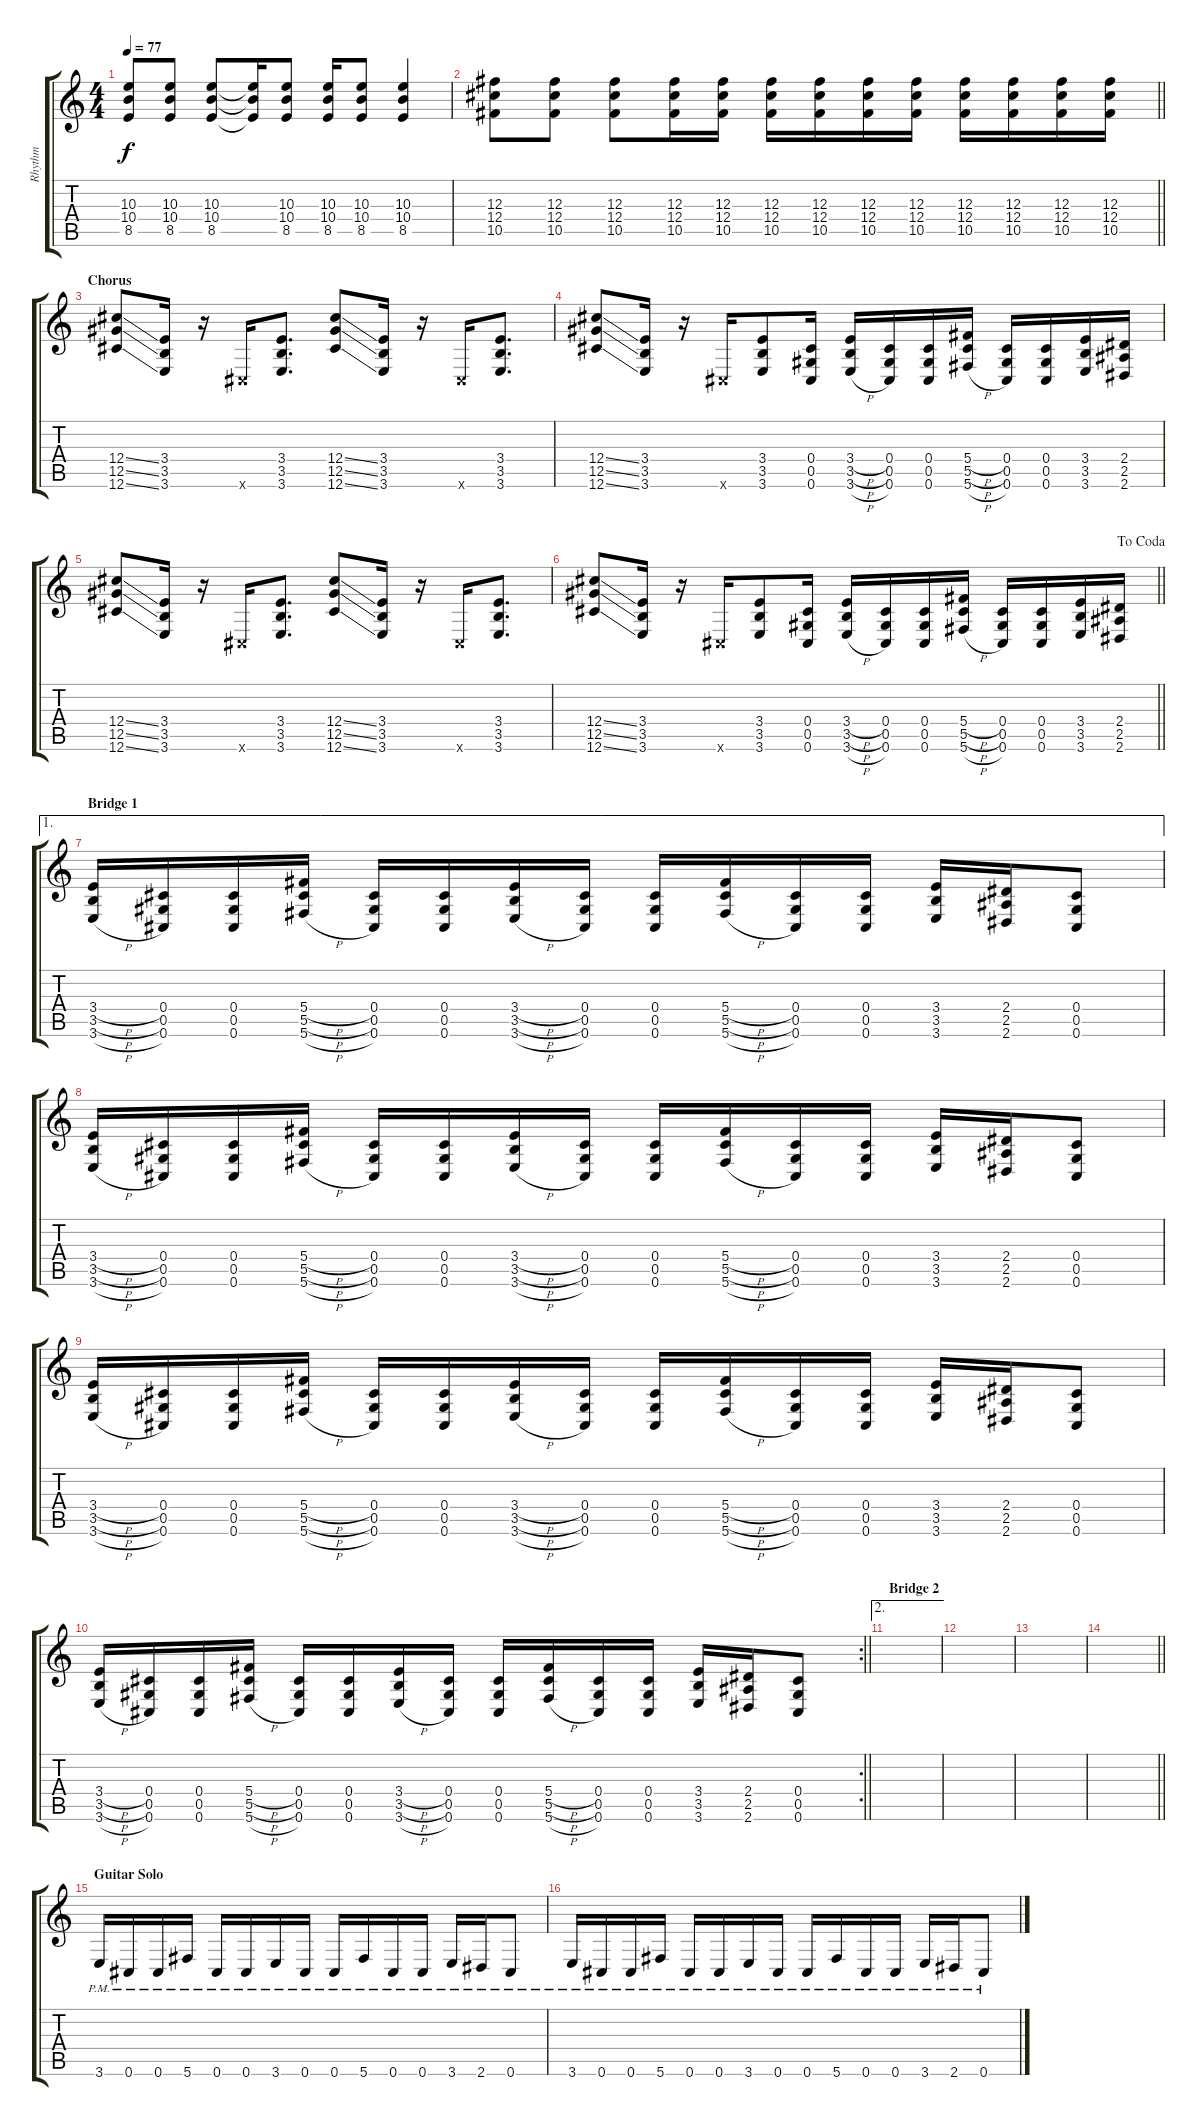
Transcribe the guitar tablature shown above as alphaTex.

\track ("Rhythm" "Rhythm") {instrument distortionguitar}
\staff {score tabs}
\tuning (Eb4 Bb3 Gb3 Db3 Ab2 Db2) {hide}
\ts (4 4)
\tempo 77
\clef g2
\ks c
(10.3 10.4 8.5).8{dy f} (10.3 10.4 8.5).8 (10.3 10.4 8.5).8 (10.3{t} 10.4{t} 8.5{t}).16 (10.3 10.4 8.5).8 (10.3 10.4 8.5).16 (10.3 10.4 8.5).8 (10.3 10.4 8.5).4 |
\barLineRight lightlight
(12.3 12.4 10.5).8 (12.3 12.4 10.5).8 (12.3 12.4 10.5).8 (12.3 12.4 10.5).16 (12.3 12.4 10.5).16 (12.3 12.4 10.5).16 (12.3 12.4 10.5).16 (12.3 12.4 10.5).16 (12.3 12.4 10.5).16 (12.3 12.4 10.5).16 (12.3 12.4 10.5).16 (12.3 12.4 10.5).16 (12.3 12.4 10.5).16 |
\section ("" "Chorus")
(12.4{ss} 12.5{ss} 12.6{ss}).8 (3.4 3.5 3.6).16 r.16 0.6{x}.16 (3.4 3.5 3.6).8{d} (12.4{ss} 12.5{ss} 12.6{ss}).8 (3.4 3.5 3.6).16 r.16 0.6{x}.16 (3.4 3.5 3.6).8{d} |
(12.4{ss} 12.5{ss} 12.6{ss}).8 (3.4 3.5 3.6).16 r.16 0.6{x}.16 (3.4 3.5 3.6).8 (0.4 0.5 0.6).16 (3.4{h} 3.5{h} 3.6{h}).16 (0.4 0.5 0.6).16 (0.4 0.5 0.6).16 (5.4{h} 5.5{h} 5.6{h}).16 (0.4 0.5 0.6).16 (0.4 0.5 0.6).16 (3.4 3.5 3.6).16 (2.4 2.5 2.6).16 |
(12.4{ss} 12.5{ss} 12.6{ss}).8 (3.4 3.5 3.6).16 r.16 0.6{x}.16 (3.4 3.5 3.6).8{d} (12.4{ss} 12.5{ss} 12.6{ss}).8 (3.4 3.5 3.6).16 r.16 0.6{x}.16 (3.4 3.5 3.6).8{d} |
\jump dacoda
\barLineRight lightlight
(12.4{ss} 12.5{ss} 12.6{ss}).8 (3.4 3.5 3.6).16 r.16 0.6{x}.16 (3.4 3.5 3.6).8 (0.4 0.5 0.6).16 (3.4{h} 3.5{h} 3.6{h}).16 (0.4 0.5 0.6).16 (0.4 0.5 0.6).16 (5.4{h} 5.5{h} 5.6{h}).16 (0.4 0.5 0.6).16 (0.4 0.5 0.6).16 (3.4 3.5 3.6).16 (2.4 2.5 2.6).16 |
\ae 1
\section ("" "Bridge 1")
(3.4{h} 3.5{h} 3.6{h}).16 (0.4 0.5 0.6).16 (0.4 0.5 0.6).16 (5.4{h} 5.5{h} 5.6{h}).16 (0.4 0.5 0.6).16 (0.4 0.5 0.6).16 (3.4{h} 3.5{h} 3.6{h}).16 (0.4 0.5 0.6).16 (0.4 0.5 0.6).16 (5.4{h} 5.5{h} 5.6{h}).16 (0.4 0.5 0.6).16 (0.4 0.5 0.6).16 (3.4 3.5 3.6).16 (2.4 2.5 2.6).16 (0.4 0.5 0.6).8 |
(3.4{h} 3.5{h} 3.6{h}).16 (0.4 0.5 0.6).16 (0.4 0.5 0.6).16 (5.4{h} 5.5{h} 5.6{h}).16 (0.4 0.5 0.6).16 (0.4 0.5 0.6).16 (3.4{h} 3.5{h} 3.6{h}).16 (0.4 0.5 0.6).16 (0.4 0.5 0.6).16 (5.4{h} 5.5{h} 5.6{h}).16 (0.4 0.5 0.6).16 (0.4 0.5 0.6).16 (3.4 3.5 3.6).16 (2.4 2.5 2.6).16 (0.4 0.5 0.6).8 |
(3.4{h} 3.5{h} 3.6{h}).16 (0.4 0.5 0.6).16 (0.4 0.5 0.6).16 (5.4{h} 5.5{h} 5.6{h}).16 (0.4 0.5 0.6).16 (0.4 0.5 0.6).16 (3.4{h} 3.5{h} 3.6{h}).16 (0.4 0.5 0.6).16 (0.4 0.5 0.6).16 (5.4{h} 5.5{h} 5.6{h}).16 (0.4 0.5 0.6).16 (0.4 0.5 0.6).16 (3.4 3.5 3.6).16 (2.4 2.5 2.6).16 (0.4 0.5 0.6).8 |
\rc 2
\barLineRight lightlight
(3.4{h} 3.5{h} 3.6{h}).16 (0.4 0.5 0.6).16 (0.4 0.5 0.6).16 (5.4{h} 5.5{h} 5.6{h}).16 (0.4 0.5 0.6).16 (0.4 0.5 0.6).16 (3.4{h} 3.5{h} 3.6{h}).16 (0.4 0.5 0.6).16 (0.4 0.5 0.6).16 (5.4{h} 5.5{h} 5.6{h}).16 (0.4 0.5 0.6).16 (0.4 0.5 0.6).16 (3.4 3.5 3.6).16 (2.4 2.5 2.6).16 (0.4 0.5 0.6).8 |
\ae 2
\section ("" "Bridge 2")
|
|
|
\barLineRight lightlight
|
\section ("" "Guitar Solo")
3.6{pm}.16{volume 6 instrument distortionguitar} 0.6{pm}.16 0.6{pm}.16 5.6{pm}.16 0.6{pm}.16 0.6{pm}.16 3.6{pm}.16 0.6{pm}.16 0.6{pm}.16 5.6{pm}.16 0.6{pm}.16 0.6{pm}.16 3.6{pm}.16 2.6{pm}.16 0.6{pm}.8 |
3.6{pm}.16 0.6{pm}.16 0.6{pm}.16 5.6{pm}.16 0.6{pm}.16 0.6{pm}.16 3.6{pm}.16 0.6{pm}.16 0.6{pm}.16 5.6{pm}.16 0.6{pm}.16 0.6{pm}.16 3.6{pm}.16 2.6{pm}.16 0.6{pm}.8
